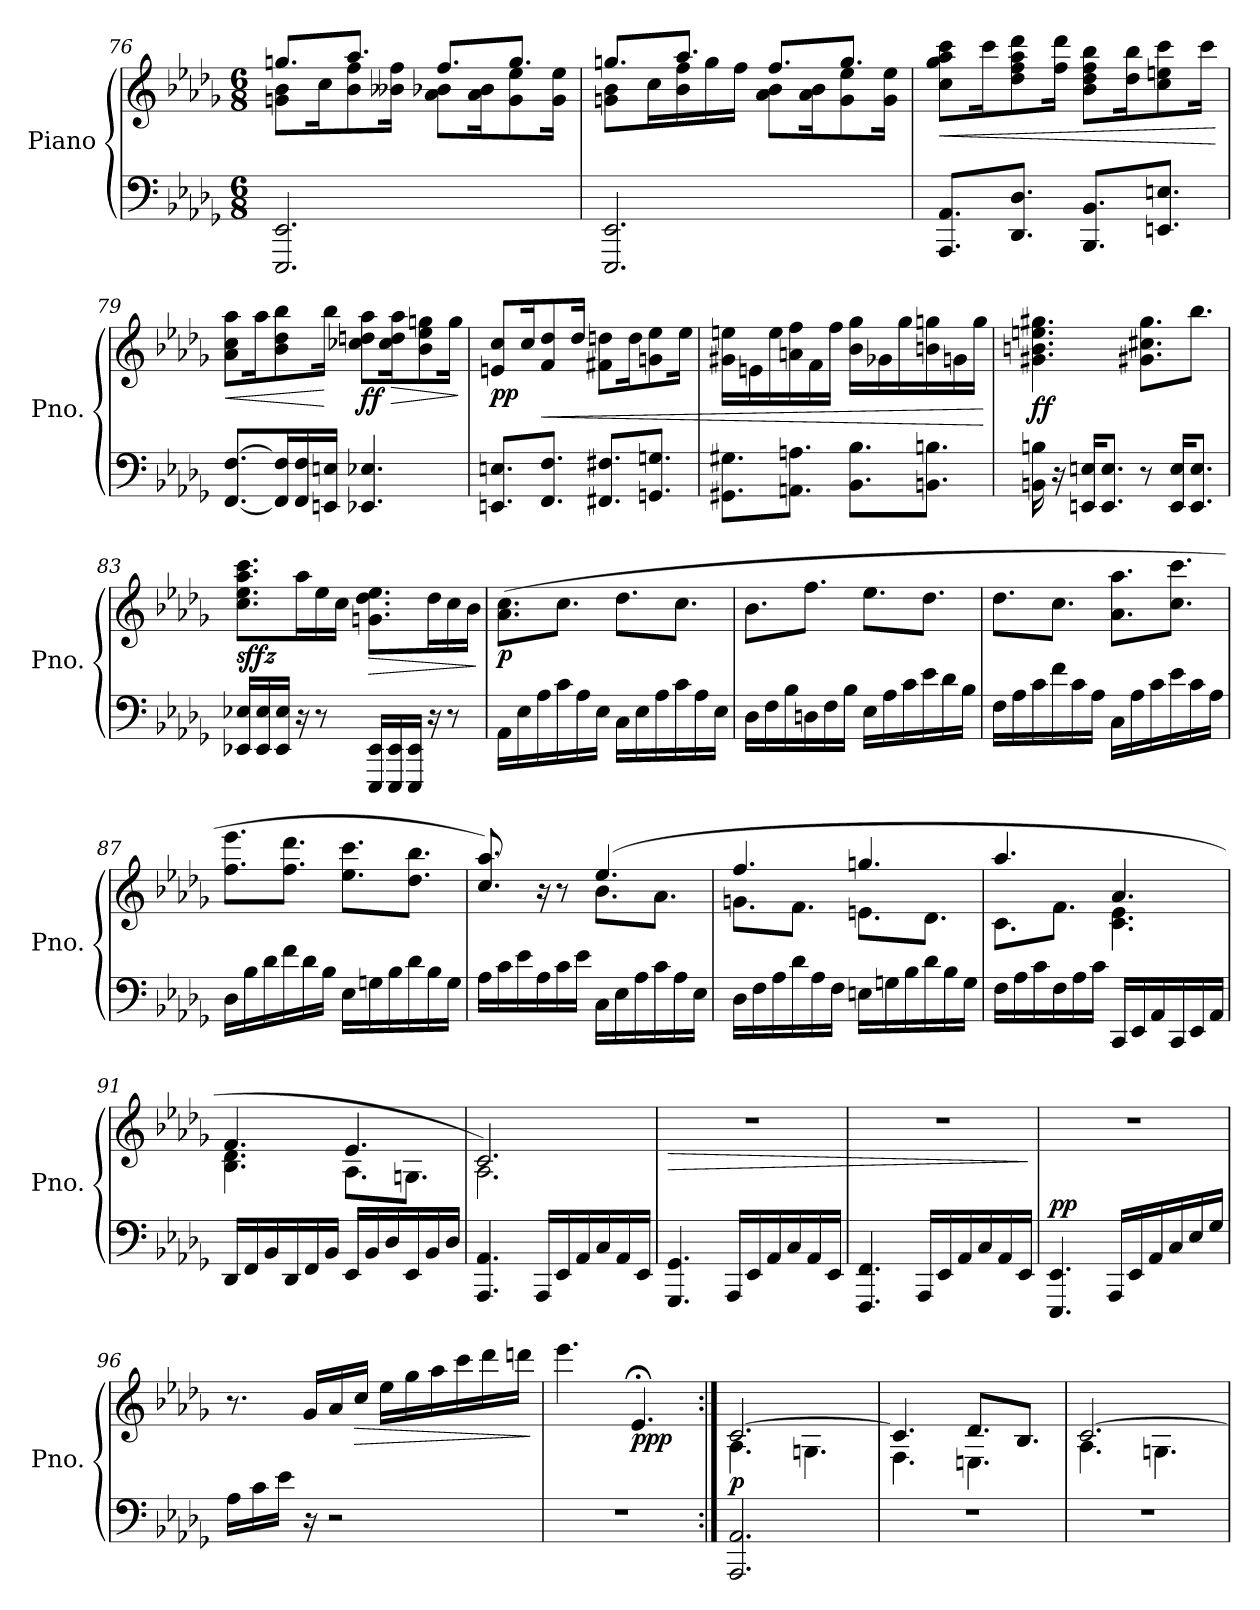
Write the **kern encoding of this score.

**kern	**kern	**dynam
*part1	*part1	*part1
*staff2	*staff1	*staff1/2
*I"Piano	*	*
*I'Pno.	*	*
!!LO:LB:g=z
*clefF4	*clefG2	*
*k[b-e-a-d-g-]	*k[b-e-a-d-g-]	*
*M6/8	*M6/8	*
=76	=76	=76
*	*^	*
2.EEE-/ 2.EE-/	8.ggn/L	8gn\ 8b-\L	.
.	.	16cc\K	.
.	8.aa-/J	8b-\ 8ff\	.
.	.	16b--X\ 16ff\Jk	.
.	8.ff/L	8a-\ 8b-X\L	.
.	.	16a-\ 16b-\K	.
.	8.gg/J	8g\ 8ee-\	.
.	.	16g\ 16ee-\Jk	.
=77	=77	=77	=77
2.EEE-/ 2.EE-/	8.ggn/L	8gn\ 8b-\L	.
.	.	16cc\L	.
.	8.aa-/J	16b-\ 16ff\	.
.	.	16gg\	.
.	.	16ff\JJ	.
.	8.ff/L	8a-\ 8b-\L	.
.	.	16a-\ 16b-\K	.
.	8.gg/J	8g\ 8ee-\	.
.	.	16g\ 16ee-\Jk	.
=78	=78	=78	=78
!	!	!	!LO:HP:b
*	*v	*v	*
8.AAA-/ 8.AA-/L	8cc\ 8gg-\ 8aa-\ 8ccc\L	<
.	16ccc\K	.
8.DD-/ 8.D-/J	8dd-\ 8ff\ 8aa-\ 8ddd-\	.
.	16ff\ 16ddd-\Jk	.
8.BBB-/ 8.BB-/L	8b-\ 8dd-\ 8ff\ 8bb-\L	.
.	16dd-\ 16bb-\K	.
8.EEn/ 8.En/J	8cc\ 8een\ 8ccc\	.
.	16ccc\Jk	.
.	.	[
!!LO:LB:g=z
=79	=79	=79
!	!	!LO:HP:b
[8.FF/ [8.F/L	8a-\ 8cc\ 8aa-\L	<
.	16aa-\K	.
16FF/] 16F/]L	8b-\ 8dd-\ 8bb-\	.
16FF/ 16F/	.	.
16EEn/ 16En/JJ	16bb-\Jk	[
!	!	!LO:DY:b
4.EE-X/ 4.E-X/	8cc-X\ 8ddn\ 8aa-\L	ff
!	!	!LO:HP:b
.	16cc-\ 16dd\ 16aa-\K	>
.	8b-\ 8ee-\ 8ggn\	.
.	16gg\Jk	.
.	.	]
=80	=80	=80
!	!	!LO:DY:b
8.EEn/ 8.En/L	8en/ 8cc/L	pp
.	16cc/K	.
!	!	!LO:HP:b
8.FF/ 8.F/J	8f/ 8dd-/	<
.	16dd-/Jk	.
8.FF#X/ 8.F#X/L	8f#X\ 8ddn\L	.
.	16dd\K	.
8.GGn/ 8.Gn/J	8gn\ 8ee-\	.
.	16ee-\Jk	.
=81	=81	=81
8.GG#X\ 8.G#X\L	16g#X\ 16een\LL	.
.	16en\	.
.	16ee\	.
8.AAn\ 8.An\J	16an\ 16ff\	.
.	16f\	.
.	16ff\JJ	.
8.BB-\ 8.B-\L	16b-\ 16gg-\LL	.
.	16g-X\	.
.	16gg-\	.
8.BBn\ 8.Bn\J	16bn\ 16ggn\	.
.	16gn\	.
.	16gg\JJ	.
.	.	[
!!LO:LB:g=z
=82	=82	=82
!	!	!LO:DY:b
16BBn\ 16Bn\	4.g#X\ 4.bn\ 4.een\ 4.gg#X\	ff
16r	.	.
16EEn/ 16En/KL	.	.
8.EE/ 8.E/J	.	.
8r	8.g#X\ 8.cc#X\ 8.gg#\L	.
16EE/ 16E/KL	.	.
8.EE/ 8.E/J	8.bb-\J	.
=83	=83	=83
!	!	!LO:DY:b
16EE-X/ 16E-X/LL	8.cc\ 8.ee-\ 8.aa-\ 8.ccc\L	sffz
16EE-/ 16E-/	.	.
16EE-/ 16E-/JJ	.	.
16r	16aa-\L	.
8r	16ee-\	.
.	16cc\JJ	.
!	!	!LO:HP:b
16EEE-/ 16EE-/LL	8.gn\ 8.dd-\ 8.ee-\L	>
16EEE-/ 16EE-/	.	.
16EEE-/ 16EE-/JJ	.	.
16r	16dd-\L	.
8r	16cc\	.
.	16b-\JJ	.
.	.	]
=84	=84	=84
!	!	!LO:DY:b
16AA-\LL	(8.a-\ 8.cc\L	p
16E-\	.	.
16A-\	.	.
16c\	8.cc\J	.
16A-\	.	.
16E-\JJ	.	.
16C\LL	8.dd-\L	.
16E-\	.	.
16A-\	.	.
16c\	8.cc\J	.
16A-\	.	.
16E-\JJ	.	.
!!LO:PB:g=z
=85	=85	=85
16D-\LL	8.b-\L	.
16F\	.	.
16B-\	.	.
16Dn\	8.ff\J	.
16F\	.	.
16B-\JJ	.	.
16E-\LL	8.ee-\L	.
16A-\	.	.
16c\	.	.
16e-\	8.dd-\J	.
16d-\	.	.
16B-\JJ	.	.
=86	=86	=86
16F\LL	8.dd-\L	.
16A-\	.	.
16c\	.	.
16f\	8.cc\J	.
16c\	.	.
16A-\JJ	.	.
16C\LL	8.a-\ 8.aa-\L	.
16A-\	.	.
16c\	.	.
16e-\	8.cc\ 8.ccc\J	.
16c\	.	.
16A-\JJ	.	.
=87	=87	=87
16D-\LL	8.ff\ 8.eee-\L	.
16B-\	.	.
16d-\	.	.
16f\	8.ff\ 8.ddd-\J	.
16d-\	.	.
16B-\JJ	.	.
16E-\LL	8.ee-\ 8.ccc\L	.
16Gn\	.	.
16B-\	.	.
16d-\	8.dd-\ 8.bb-\J	.
16B-\	.	.
16G\JJ	.	.
!!LO:LB:g=z
=88	=88	=88
*	*^	*
16A-\LL	8.cc/ 8.aa-/)	4.ryy	.
16c\	.	.	.
16e-\	.	.	.
16A-\	16r	.	.
16c\	8r	.	.
16e-\JJ	.	.	.
16C\LL	(4.ee-/	8.b-\L	.
16E-\	.	.	.
16A-\	.	.	.
16c\	.	8.a-\J	.
16A-\	.	.	.
16E-\JJ	.	.	.
=89	=89	=89	=89
16D-\LL	4.ff/	8.gn\L	.
16F\	.	.	.
16A-\	.	.	.
16d-\	.	8.f\J	.
16A-\	.	.	.
16F\JJ	.	.	.
16En\LL	4.ggn/	8.en\L	.
16Gn\	.	.	.
16B-\	.	.	.
16d-\	.	8.d-\J	.
16B-\	.	.	.
16G\JJ	.	.	.
=90	=90	=90	=90
16F\LL	4.aa-/	8.c\L	.
16A-\	.	.	.
16c\	.	.	.
16F\	.	8.f\J	.
16A-\	.	.	.
16c\JJ	.	.	.
16CC/LL	4.a-/	4.c\ 4.e-\	.
16EE-/	.	.	.
16AA-/	.	.	.
16CC/	.	.	.
16EE-/	.	.	.
16AA-/JJ	.	.	.
!!LO:LB:g=z	!!
=91	=91	=91	=91
16DD-/LL	4.f/	4.B-\ 4.d-\	.
16FF/	.	.	.
16BB-/	.	.	.
16DD-/	.	.	.
16FF/	.	.	.
16BB-/JJ	.	.	.
16EE-/LL	4.e-/	8.A-\L	.
16BB-/	.	.	.
16D-/	.	.	.
16EE-/	.	8.Gn\J	.
16BB-/	.	.	.
16D-/JJ	.	.	.
=92	=92	=92	=92
4.AAA-/ 4.AA-/	2.c/)	2.A-\	.
16AAA-/LL	.	.	.
16EE-/	.	.	.
16AA-/	.	.	.
16C/	.	.	.
16AA-/	.	.	.
16EE-/JJ	.	.	.
*	*v	*v	*
=93	=93	=93
!	!	!LO:HP:b
4.GGG-/ 4.GG-/	2.r	>
16AAA-/LL	.	.
16EE-/	.	.
16AA-/	.	.
16C/	.	.
16AA-/	.	.
16EE-/JJ	.	.
=94	=94	=94
4.FFF/ 4.FF/	2.r	.
16AAA-/LL	.	.
16EE-/	.	.
16AA-/	.	.
16C/	.	.
16AA-/	.	.
16EE-/JJ	.	.
.	.	]
!!LO:LB:g=z
=95	=95	=95
!	!	!LO:DY:a=2
4.EEE-/ 4.EE-/	2.r	pp
16AAA-/LL	.	.
16EE-/	.	.
16AA-/	.	.
16C/	.	.
16E-/	.	.
16G-/JJ	.	.
=96	=96	=96
16A-\LL	8.r	.
16c\	.	.
16e-\JJ	.	.
16r	16g-/LL	.
2r	16a-/	.
!	!	!LO:HP:b
.	16cc/JJ	>
.	16ee-\LL	.
.	16gg-\	.
.	16aa-\	.
.	16ccc\	.
.	16ddd-\	.
.	16dddn\JJ	.
.	.	]
=97	=97	=97
2.r	4.eee-\	.
!	!	!LO:DY:b
.	4.e-;</	ppp
=98:|!	=98:|!	=98:|!
*	*^	*
!	!	!	!LO:DY:b
2.AAA-/ 2.AA-/	[2.c/	4.A-\	p
.	.	4.Gn\	.
=99	=99	=99	=99
2.r	4.c/]	4.F\	.
.	8.d-/L	4.En\	.
.	8.B-/J	.	.
=100	=100	=100	=100
2.r	[2.c/	4.A-\	.
.	.	4.Gn\	.
*	*v	*v	*
=	=	=
*-	*-	*-
